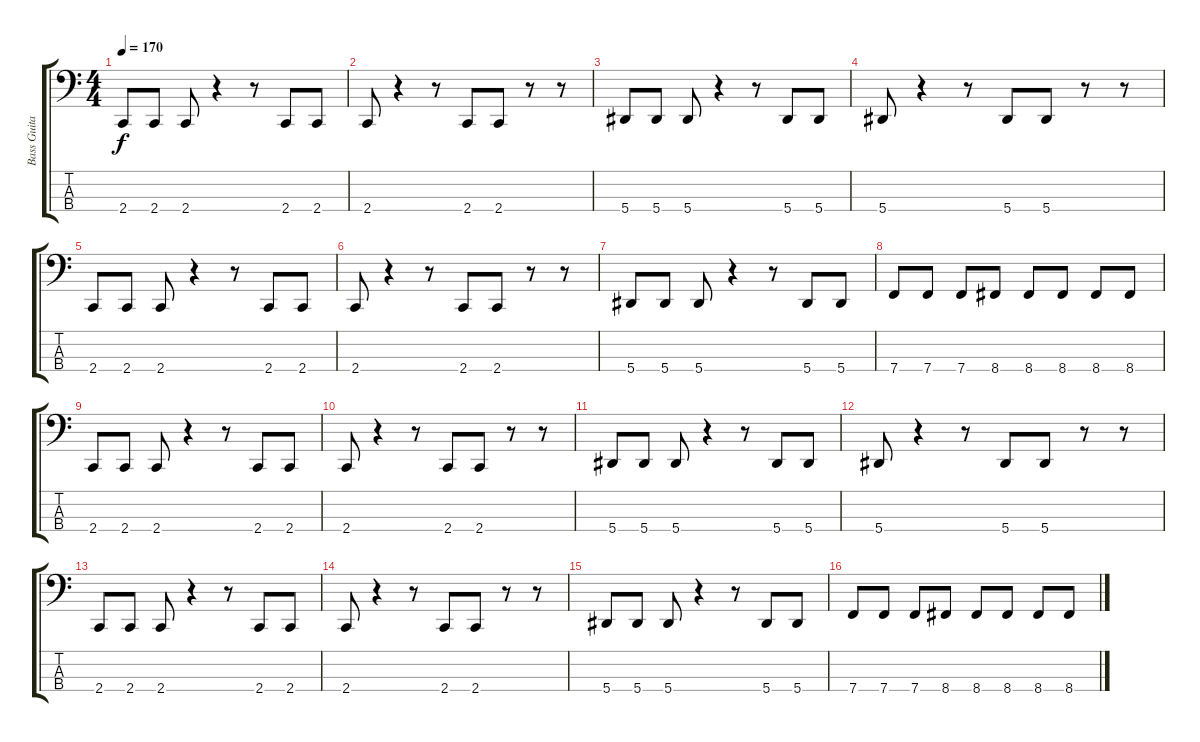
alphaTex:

\track ("Bass Guitar" "Bass Guita") {instrument electricbassfinger}
\staff {score tabs}
\tuning (Eb2 Bb1 F1 Bb0) {hide}
\ts (4 4)
\tempo 170
\clef f4
\ks c
2.4.8{dy f} 2.4.8 2.4.8 r.4 r.8 2.4.8 2.4.8 |
2.4.8 r.4 r.8 2.4.8 2.4.8 r.8 r.8 |
5.4.8 5.4.8 5.4.8 r.4 r.8 5.4.8 5.4.8 |
5.4.8 r.4 r.8 5.4.8 5.4.8 r.8 r.8 |
2.4.8 2.4.8 2.4.8 r.4 r.8 2.4.8 2.4.8 |
2.4.8 r.4 r.8 2.4.8 2.4.8 r.8 r.8 |
5.4.8 5.4.8 5.4.8 r.4 r.8 5.4.8 5.4.8 |
7.4.8 7.4.8 7.4.8 8.4.8 8.4.8 8.4.8 8.4.8 8.4.8 |
2.4.8 2.4.8 2.4.8 r.4 r.8 2.4.8 2.4.8 |
2.4.8 r.4 r.8 2.4.8 2.4.8 r.8 r.8 |
5.4.8 5.4.8 5.4.8 r.4 r.8 5.4.8 5.4.8 |
5.4.8 r.4 r.8 5.4.8 5.4.8 r.8 r.8 |
2.4.8 2.4.8 2.4.8 r.4 r.8 2.4.8 2.4.8 |
2.4.8 r.4 r.8 2.4.8 2.4.8 r.8 r.8 |
5.4.8 5.4.8 5.4.8 r.4 r.8 5.4.8 5.4.8 |
7.4.8 7.4.8 7.4.8 8.4.8 8.4.8 8.4.8 8.4.8 8.4.8
